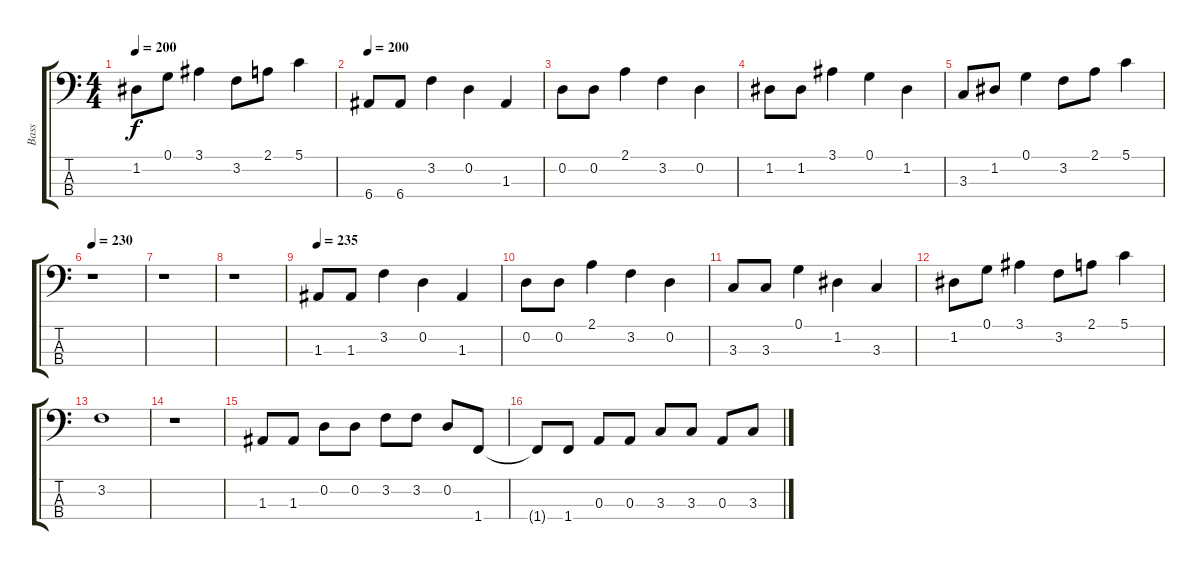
\track ("Bass" "Bass") {instrument electricbassfinger}
\staff {score tabs}
\tuning (G2 D2 A1 E1) {hide}
\ts (4 4)
\tempo 200
\clef f4
\ks c
1.2.8{dy f} 0.1.8 3.1.4 3.2.8 2.1.8 5.1.4 |
\tempo 200
6.4.8 6.4.8 3.2.4 0.2.4 1.3.4 |
0.2.8 0.2.8 2.1.4 3.2.4 0.2.4 |
1.2.8 1.2.8 3.1.4 0.1.4 1.2.4 |
3.3.8 1.2.8 0.1.4 3.2.8 2.1.8 5.1.4 |
\tempo 230
r.1 |
r.1 |
r.1 |
\tempo 235
1.3.8 1.3.8 3.2.4 0.2.4 1.3.4 |
0.2.8 0.2.8 2.1.4 3.2.4 0.2.4 |
3.3.8 3.3.8 0.1.4 1.2.4 3.3.4 |
1.2.8 0.1.8 3.1.4 3.2.8 2.1.8 5.1.4 |
3.2.1 |
r.1 |
1.3.8 1.3.8 0.2.8 0.2.8 3.2.8 3.2.8 0.2.8 1.4.8 |
1.4{t}.8 1.4.8 0.3.8 0.3.8 3.3.8 3.3.8 0.3.8 3.3.8
